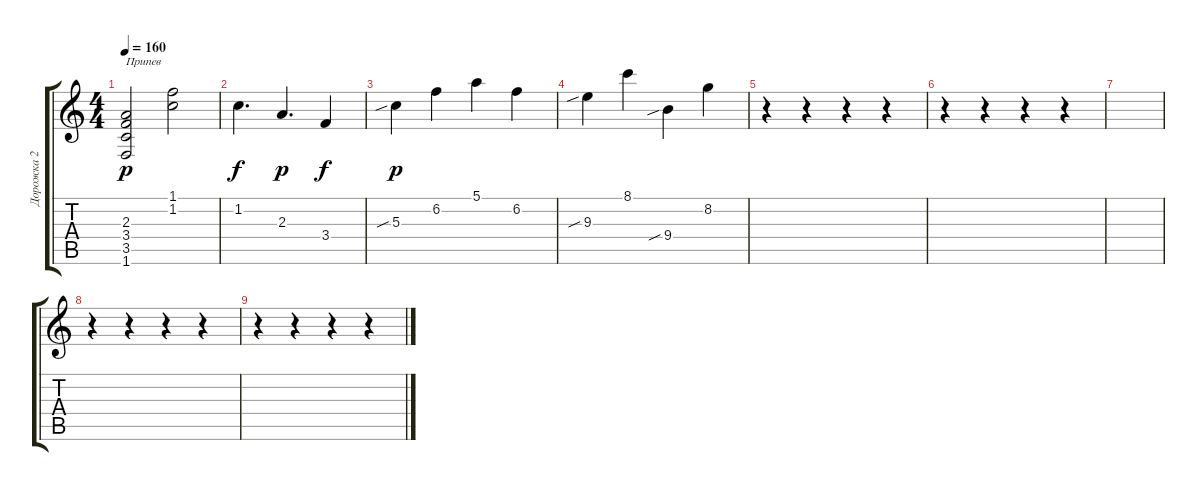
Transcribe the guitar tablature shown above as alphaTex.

\track ("Дорожка 2" "Дорожка 2") {instrument overdrivenguitar}
\staff {score tabs}
\tuning (E4 B3 G3 D3 A2 E2) {hide}
\ts (4 4)
\tempo 160
\clef g2
\ks c
(2.3 3.4 3.5 1.6).2{txt "Припев" dy p} (1.1 1.2).2 |
1.2.4{d dy f} 2.3.4{d dy p} 3.4.4{dy f} |
5.3{sib}.4{dy p} 6.2.4 5.1.4 6.2.4 |
9.3{sib}.4 8.1.4 9.4{sib}.4 8.2.4 |
r.4 r.4 r.4 r.4 |
r.4 r.4 r.4 r.4 |
|
r.4 r.4 r.4 r.4 |
r.4 r.4 r.4 r.4
